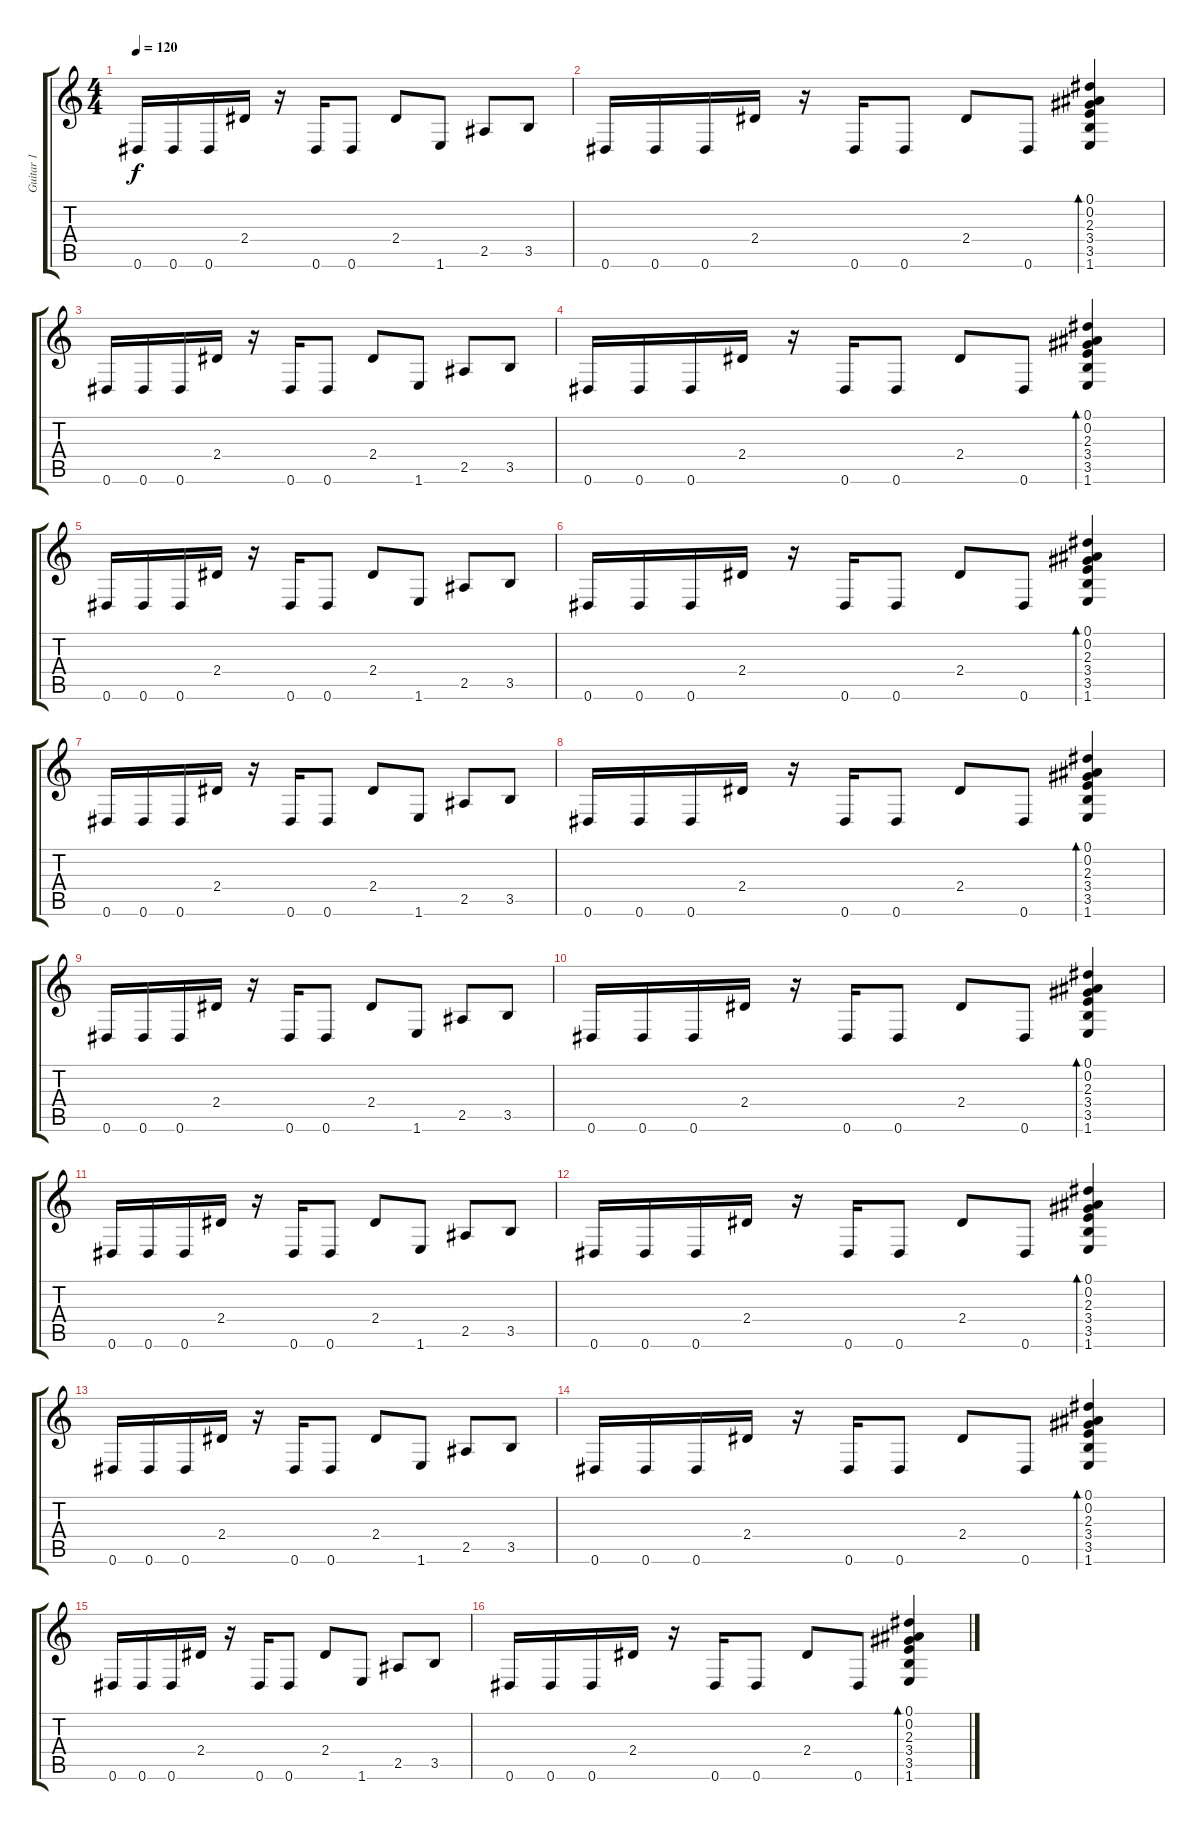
\track ("Guitar 1" "Guitar 1") {instrument overdrivenguitar}
\staff {score tabs}
\tuning (Eb4 Bb3 Gb3 Db3 Ab2 Eb2) {hide}
\ts (4 4)
\tempo 120
\clef g2
\ks c
0.6.16{dy f} 0.6.16 0.6.16 2.4.16 r.16 0.6.16 0.6.8 2.4.8 1.6.8 2.5.8 3.5.8 |
0.6.16 0.6.16 0.6.16 2.4.16 r.16 0.6.16 0.6.8 2.4.8 0.6.8 (0.1 0.2 2.3 3.4 3.5 1.6).4{bd 60} |
0.6.16 0.6.16 0.6.16 2.4.16 r.16 0.6.16 0.6.8 2.4.8 1.6.8 2.5.8 3.5.8 |
0.6.16 0.6.16 0.6.16 2.4.16 r.16 0.6.16 0.6.8 2.4.8 0.6.8 (0.1 0.2 2.3 3.4 3.5 1.6).4{bd 60} |
0.6.16 0.6.16 0.6.16 2.4.16 r.16 0.6.16 0.6.8 2.4.8 1.6.8 2.5.8 3.5.8 |
0.6.16 0.6.16 0.6.16 2.4.16 r.16 0.6.16 0.6.8 2.4.8 0.6.8 (0.1 0.2 2.3 3.4 3.5 1.6).4{bd 60} |
0.6.16 0.6.16 0.6.16 2.4.16 r.16 0.6.16 0.6.8 2.4.8 1.6.8 2.5.8 3.5.8 |
0.6.16 0.6.16 0.6.16 2.4.16 r.16 0.6.16 0.6.8 2.4.8 0.6.8 (0.1 0.2 2.3 3.4 3.5 1.6).4{bd 60} |
0.6.16 0.6.16 0.6.16 2.4.16 r.16 0.6.16 0.6.8 2.4.8 1.6.8 2.5.8 3.5.8 |
0.6.16 0.6.16 0.6.16 2.4.16 r.16 0.6.16 0.6.8 2.4.8 0.6.8 (0.1 0.2 2.3 3.4 3.5 1.6).4{bd 60} |
0.6.16 0.6.16 0.6.16 2.4.16 r.16 0.6.16 0.6.8 2.4.8 1.6.8 2.5.8 3.5.8 |
0.6.16 0.6.16 0.6.16 2.4.16 r.16 0.6.16 0.6.8 2.4.8 0.6.8 (0.1 0.2 2.3 3.4 3.5 1.6).4{bd 60} |
0.6.16 0.6.16 0.6.16 2.4.16 r.16 0.6.16 0.6.8 2.4.8 1.6.8 2.5.8 3.5.8 |
0.6.16 0.6.16 0.6.16 2.4.16 r.16 0.6.16 0.6.8 2.4.8 0.6.8 (0.1 0.2 2.3 3.4 3.5 1.6).4{bd 60} |
0.6.16 0.6.16 0.6.16 2.4.16 r.16 0.6.16 0.6.8 2.4.8 1.6.8 2.5.8 3.5.8 |
0.6.16 0.6.16 0.6.16 2.4.16 r.16 0.6.16 0.6.8 2.4.8 0.6.8 (0.1 0.2 2.3 3.4 3.5 1.6).4{bd 60}
